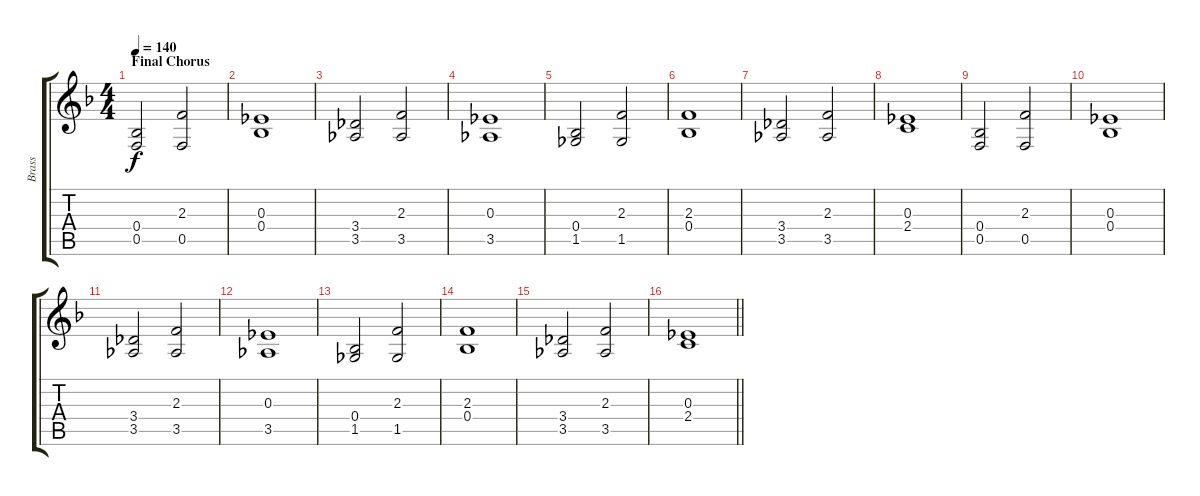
\track ("Brass" "Brass") {instrument brasssection}
\staff {score tabs}
\tuning (C5 G4 Eb4 Bb3 F3 C3) {hide}
\ts (4 4)
\section ("" "Final Chorus")
\tempo 140
\clef g2
\ks dminor
(0.4 0.5).2{dy f} (2.3 0.5).2 |
(0.3 0.4).1 |
(3.4 3.5).2 (2.3 3.5).2 |
(0.3 3.5).1 |
(0.4 1.5).2 (2.3 1.5).2 |
(2.3 0.4).1 |
(3.4 3.5).2 (2.3 3.5).2 |
(0.3 2.4).1 |
(0.4 0.5).2 (2.3 0.5).2 |
(0.3 0.4).1 |
(3.4 3.5).2 (2.3 3.5).2 |
(0.3 3.5).1 |
(0.4 1.5).2 (2.3 1.5).2 |
(2.3 0.4).1 |
(3.4 3.5).2 (2.3 3.5).2 |
\barLineRight lightlight
(0.3 2.4).1
